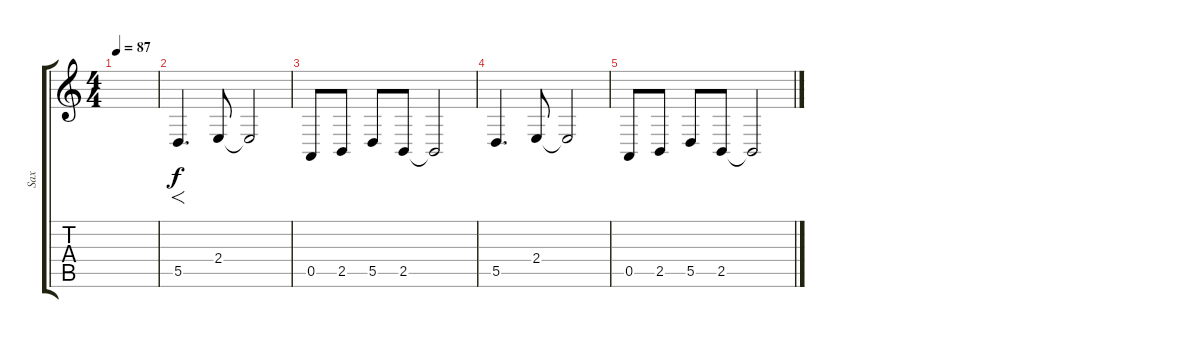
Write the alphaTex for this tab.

\track ("Sax" "Sax") {instrument tenorsax}
\staff {score tabs}
\tuning (E4 B3 G3 D3 A2 E2) {hide}
\ts (4 4)
\tempo 87
\clef g2
\ks c
|
5.5.4{f d} 2.4.8 2.4{t}.2 |
0.5.8 2.5.8 5.5.8 2.5.8 2.5{t}.2 |
5.5.4{d} 2.4.8 2.4{t}.2 |
0.5.8 2.5.8 5.5.8 2.5.8 2.5{t}.2
